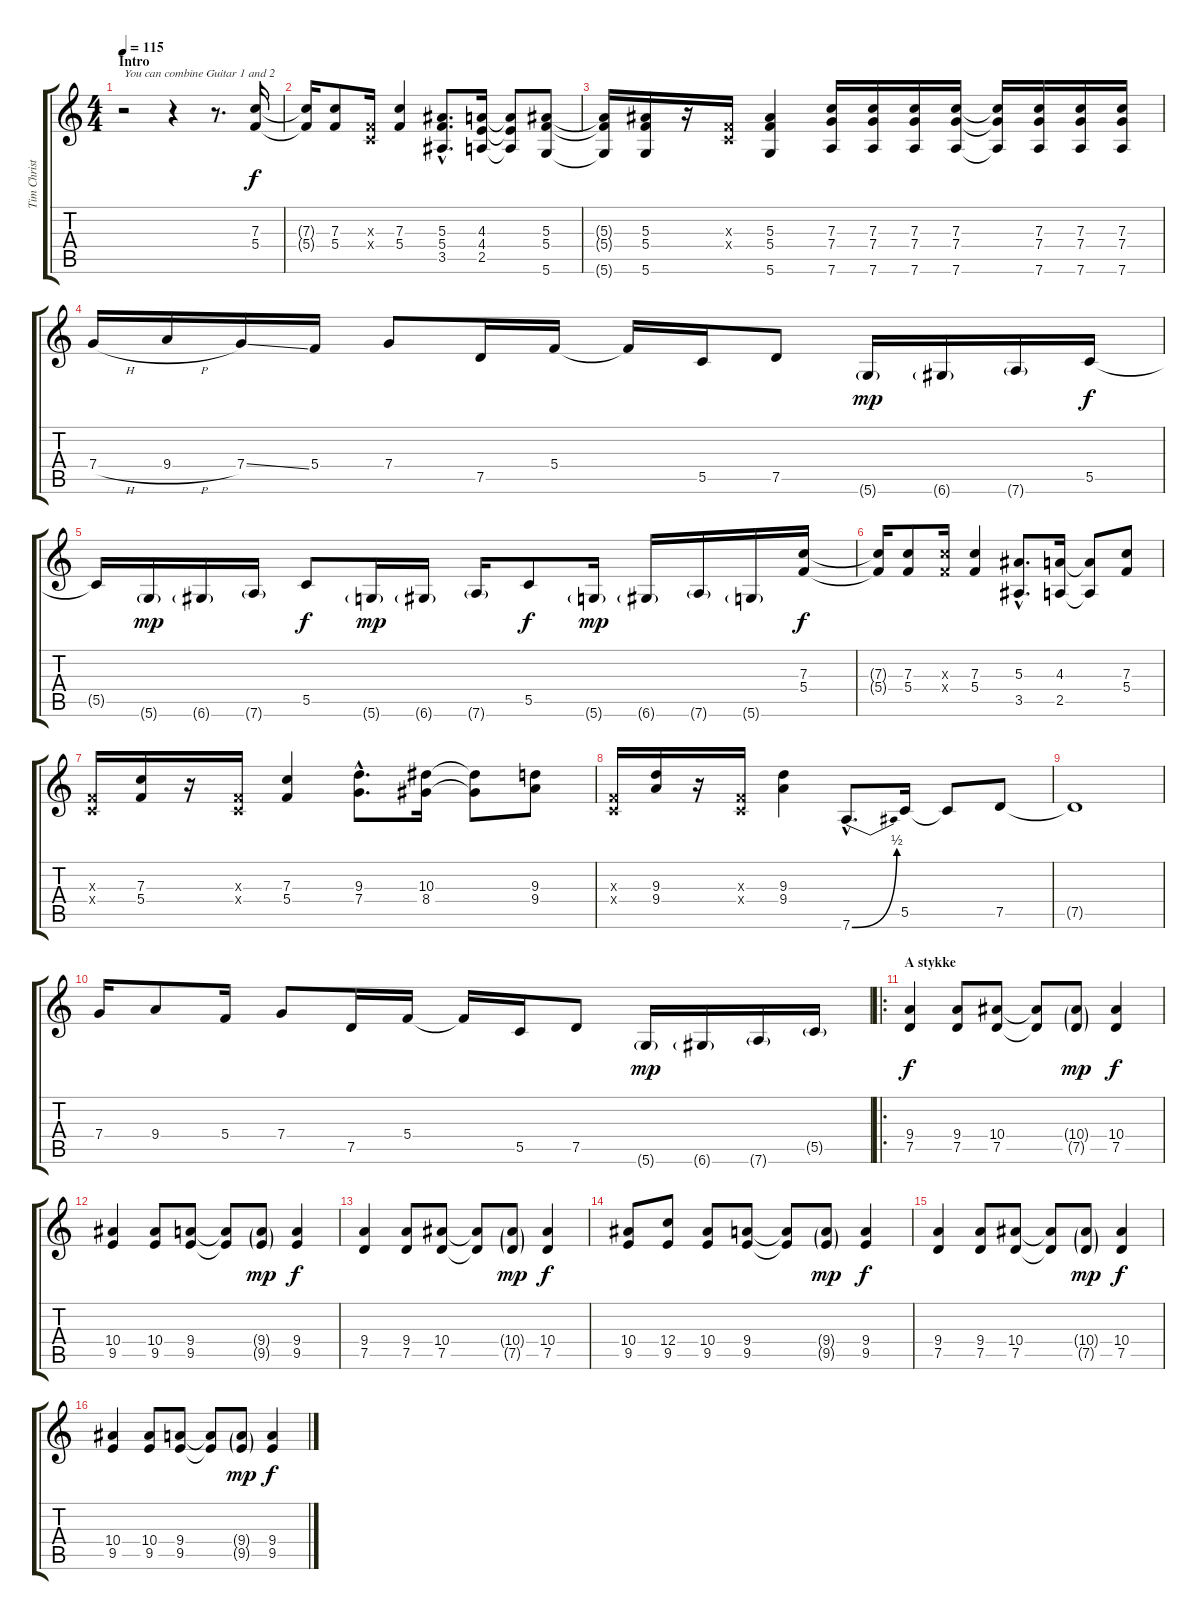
\track ("Tim Christensen (Guitar)" "Tim Christ") {instrument distortionguitar}
\staff {score tabs}
\tuning (D4 A3 F3 C3 G2 D2) {hide}
\ts (4 4)
\section ("" "Intro")
\tempo 115
\clef g2
\ks c
r.2{txt "You can combine Guitar 1 and 2" dy f instrument distortionguitar} r.4 r.8{d} (7.3 5.4).16 |
(7.3{t} 5.4{t}).16 (7.3 5.4).8 (0.3{x} 0.4{x}).16 (7.3 5.4).4 (5.3{hac} 5.4{hac} 3.5{hac}).8{d} (4.3 4.4 2.5).16 (4.3{t} 4.4{t} 2.5{t}).8 (5.3 5.4 5.6).8 |
(5.3{t} 5.4{t} 5.6{t}).16 (5.3 5.4 5.6).16 r.16 (0.3{x} 0.4{x}).16 (5.3 5.4 5.6).4 (7.3 7.4 7.6).16 (7.3 7.4 7.6).16 (7.3 7.4 7.6).16 (7.3 7.4 7.6).16 (7.3{t} 7.4{t} 7.6{t}).16 (7.3 7.4 7.6).16 (7.3 7.4 7.6).16 (7.3 7.4 7.6).16 |
7.4{h}.16 9.4{h}.16 7.4{ss}.16 5.4.16 7.4.8 7.5.16 5.4.16 5.4{t}.16 5.5.16 7.5.8 5.6{g}.16{dy mp} 6.6{g}.16 7.6{g}.16 5.5.16{dy f} |
5.5{t}.16 5.6{g}.16{dy mp} 6.6{g}.16 7.6{g}.16 5.5.8{dy f} 5.6{g}.16{dy mp} 6.6{g}.16 7.6{g}.16 5.5.8{dy f} 5.6{g}.16{dy mp} 6.6{g}.16 7.6{g}.16 5.6{g}.16 (7.3 5.4).16{dy f} |
(7.3{t} 5.4{t}).16 (7.3 5.4).8 (7.3{x} 5.4{x}).16 (7.3 5.4).4 (5.3{hac} 3.5{hac}).8{d} (4.3 2.5).16 (4.3{t} 2.5{t}).8 (7.3 5.4).8 |
(0.3{x} 0.4{x}).16 (7.3 5.4).16 r.16 (0.3{x} 0.4{x}).16 (7.3 5.4).4 (9.3{hac} 7.4{hac}).8{d} (10.3 8.4).16 (10.3{t} 8.4{t}).8 (9.3 9.4).8 |
(0.3{x} 0.4{x}).16 (9.3 9.4).16 r.16 (0.3{x} 0.4{x}).16 (9.3 9.4).4 7.6{be (bend 0 0 60 2) hac}.8{d} 5.5.16 5.5{t}.8 7.5.8 |
7.5{t}.1 |
7.4.16 9.4.8 5.4.16 7.4.8 7.5.16 5.4.16 5.4{t}.16 5.5.16 7.5.8 5.6{g}.16{dy mp} 6.6{g}.16 7.6{g}.16 5.5{g}.16 |
\ro
\section ("" "A stykke")
(9.4 7.5).4{dy f} (9.4 7.5).8 (10.4 7.5).8 (10.4{t} 7.5{t}).8 (10.4{g} 7.5{g}).8{dy mp} (10.4 7.5).4{dy f} |
(10.4 9.5).4 (10.4 9.5).8 (9.4 9.5).8 (9.4{t} 9.5{t}).8 (9.4{g} 9.5{g}).8{dy mp} (9.4 9.5).4{dy f} |
(9.4 7.5).4 (9.4 7.5).8 (10.4 7.5).8 (10.4{t} 7.5{t}).8 (10.4{g} 7.5{g}).8{dy mp} (10.4 7.5).4{dy f} |
(10.4 9.5).8 (12.4 9.5).8 (10.4 9.5).8 (9.4 9.5).8 (9.4{t} 9.5{t}).8 (9.4{g} 9.5{g}).8{dy mp} (9.4 9.5).4{dy f} |
(9.4 7.5).4 (9.4 7.5).8 (10.4 7.5).8 (10.4{t} 7.5{t}).8 (10.4{g} 7.5{g}).8{dy mp} (10.4 7.5).4{dy f} |
(10.4 9.5).4 (10.4 9.5).8 (9.4 9.5).8 (9.4{t} 9.5{t}).8 (9.4{g} 9.5{g}).8{dy mp} (9.4 9.5).4{dy f}
